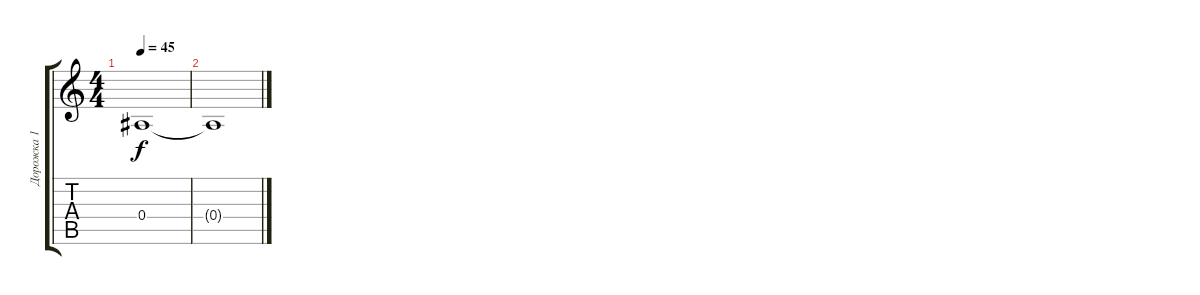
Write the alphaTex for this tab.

\track ("Дорожка 1" "Дорожка 1") {instrument distortionguitar}
\staff {score tabs}
\tuning (C4 G3 Eb3 Bb2 F2 C2) {hide}
\ts (4 4)
\tempo 45
\clef g2
\ks c
0.4{t}.1{dy f} |
0.4{t}.1
